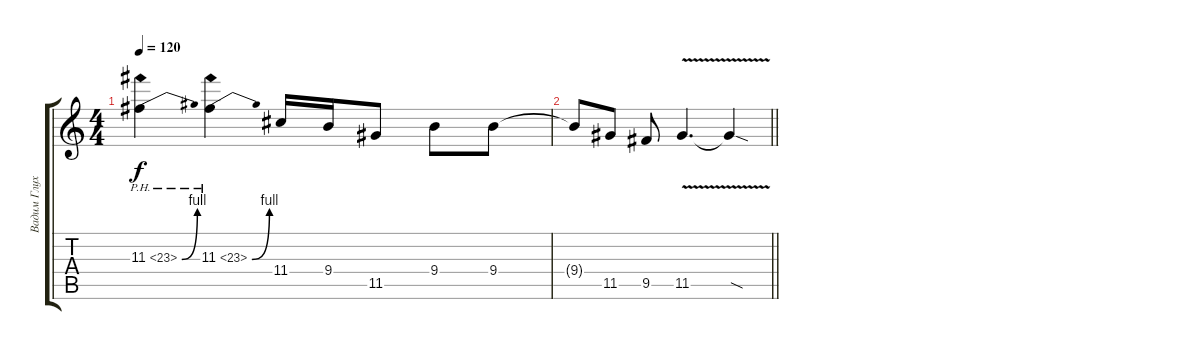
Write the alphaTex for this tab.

\track ("Вадим Глухов " "Вадим Глух") {instrument overdrivenguitar}
\staff {score tabs}
\tuning (E4 B3 G3 D3 A2 E2) {hide}
\ts (4 4)
\tempo 120
\clef g2
\ks c
11.3{be (bend 0 0 60 4) ph 12}.4{dy f} 11.3{be (bend 0 0 60 4) ph 12}.4 11.4.16 9.4.16 11.5.8 9.4.8 9.4.8 |
\barLineRight lightlight
9.4{t}.8 11.5.8 9.5.8 11.5{v}.4{d} 11.5{sod t}.4
